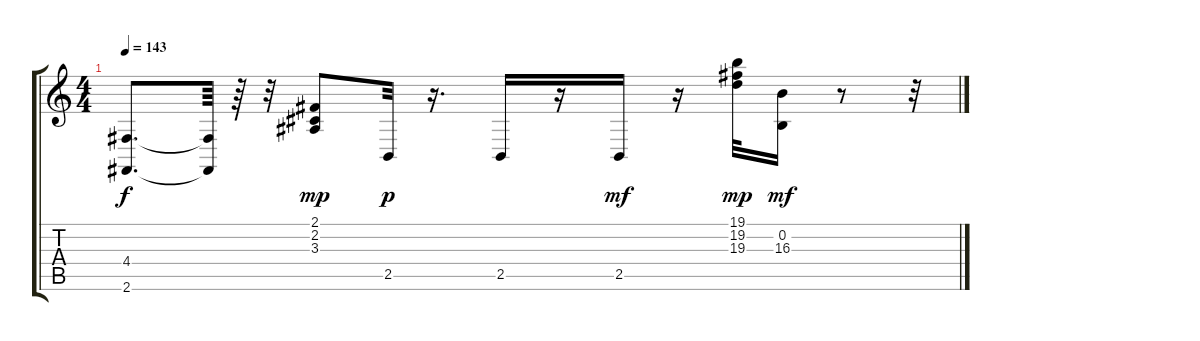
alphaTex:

\track "" {instrument brightacousticpiano}
\staff {score tabs}
\tuning (E4 B3 G3 D3 A2 E2) {hide}
\ts (4 4)
\tempo 143
\clef g2
\ks c
(4.4{t} 2.6{t}).8{d dy f} (4.4{t} 2.6{t}).64 r.64 r.32 (2.1 2.2 3.3).8{dy mp} 2.5.32{dy p} r.16{d} 2.5.16 r.16 2.5.16{dy mf} r.16 (19.1 19.2 19.3).32{dy mp} (0.2 16.3).16{dy mf} r.8 r.32
